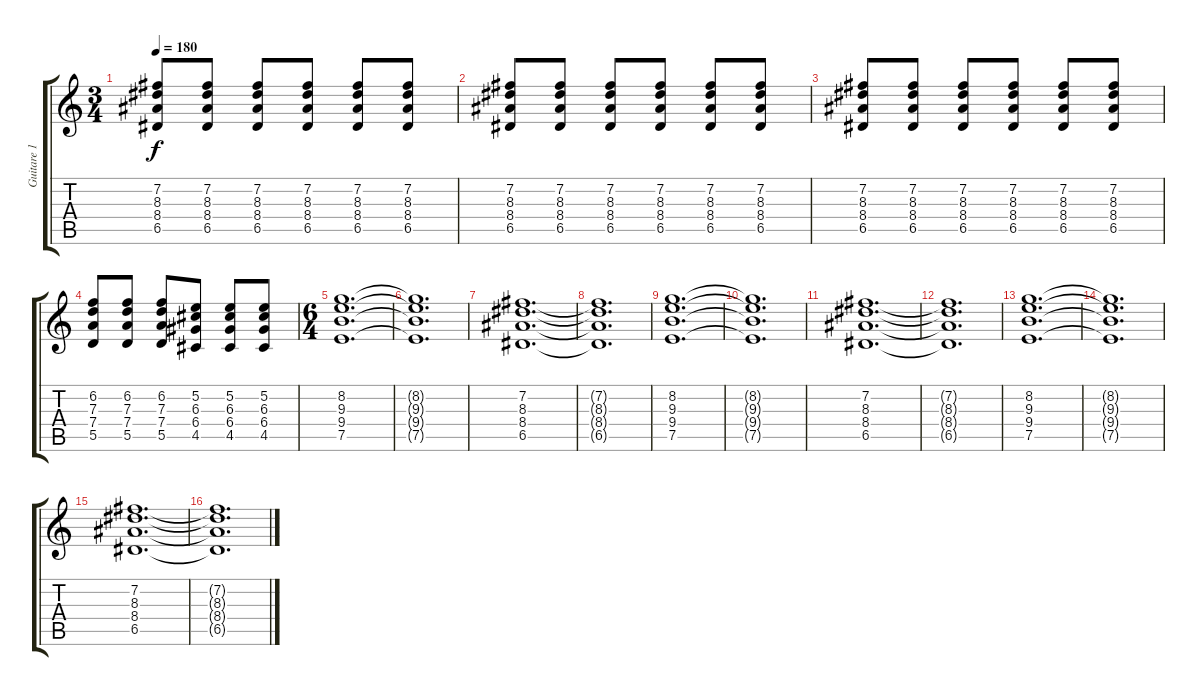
\track ("Guitare 1" "Guitare 1") {instrument overdrivenguitar}
\staff {score tabs}
\tuning (E4 B3 G3 D3 A2 E2) {hide}
\ts (3 4)
\tempo 180
\clef g2
\ks c
(7.2 8.3 8.4 6.5).8{dy f} (7.2 8.3 8.4 6.5).8 (7.2 8.3 8.4 6.5).8 (7.2 8.3 8.4 6.5).8 (7.2 8.3 8.4 6.5).8 (7.2 8.3 8.4 6.5).8 |
(7.2 8.3 8.4 6.5).8 (7.2 8.3 8.4 6.5).8 (7.2 8.3 8.4 6.5).8 (7.2 8.3 8.4 6.5).8 (7.2 8.3 8.4 6.5).8 (7.2 8.3 8.4 6.5).8 |
(7.2 8.3 8.4 6.5).8 (7.2 8.3 8.4 6.5).8 (7.2 8.3 8.4 6.5).8 (7.2 8.3 8.4 6.5).8 (7.2 8.3 8.4 6.5).8 (7.2 8.3 8.4 6.5).8 |
(6.2 7.3 7.4 5.5).8 (6.2 7.3 7.4 5.5).8 (6.2 7.3 7.4 5.5).8 (5.2 6.3 6.4 4.5).8 (5.2 6.3 6.4 4.5).8 (5.2 6.3 6.4 4.5).8 |
\ts (6 4)
(8.2 9.3 9.4 7.5).1{d} |
(8.2{t} 9.3{t} 9.4{t} 7.5{t}).1{d} |
(7.2 8.3 8.4 6.5).1{d} |
(7.2{t} 8.3{t} 8.4{t} 6.5{t}).1{d} |
(8.2 9.3 9.4 7.5).1{d} |
(8.2{t} 9.3{t} 9.4{t} 7.5{t}).1{d} |
(7.2 8.3 8.4 6.5).1{d} |
(7.2{t} 8.3{t} 8.4{t} 6.5{t}).1{d} |
(8.2 9.3 9.4 7.5).1{d} |
(8.2{t} 9.3{t} 9.4{t} 7.5{t}).1{d} |
(7.2 8.3 8.4 6.5).1{d} |
(7.2{t} 8.3{t} 8.4{t} 6.5{t}).1{d}
